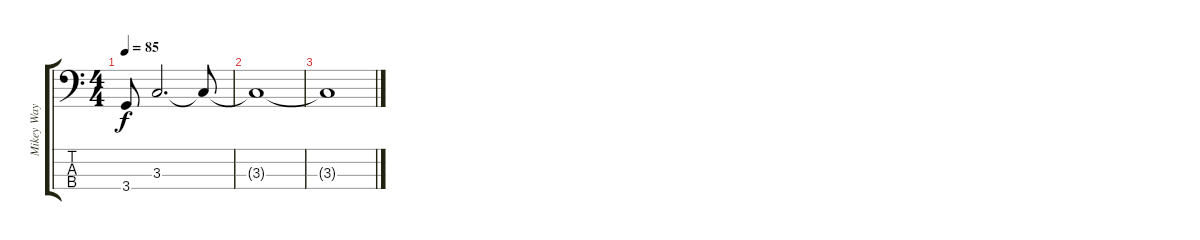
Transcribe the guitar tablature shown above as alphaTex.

\track ("Mikey Way (Bass Guitar)" "Mikey Way ") {instrument electricbassfinger}
\staff {score tabs}
\tuning (G2 D2 A1 E1) {hide}
\ts (4 4)
\tempo 85
\clef f4
\ks c
3.4.8{dy f} 3.3.2{d volume 0} 3.3{t}.8 |
3.3{t}.1 |
3.3{t}.1
